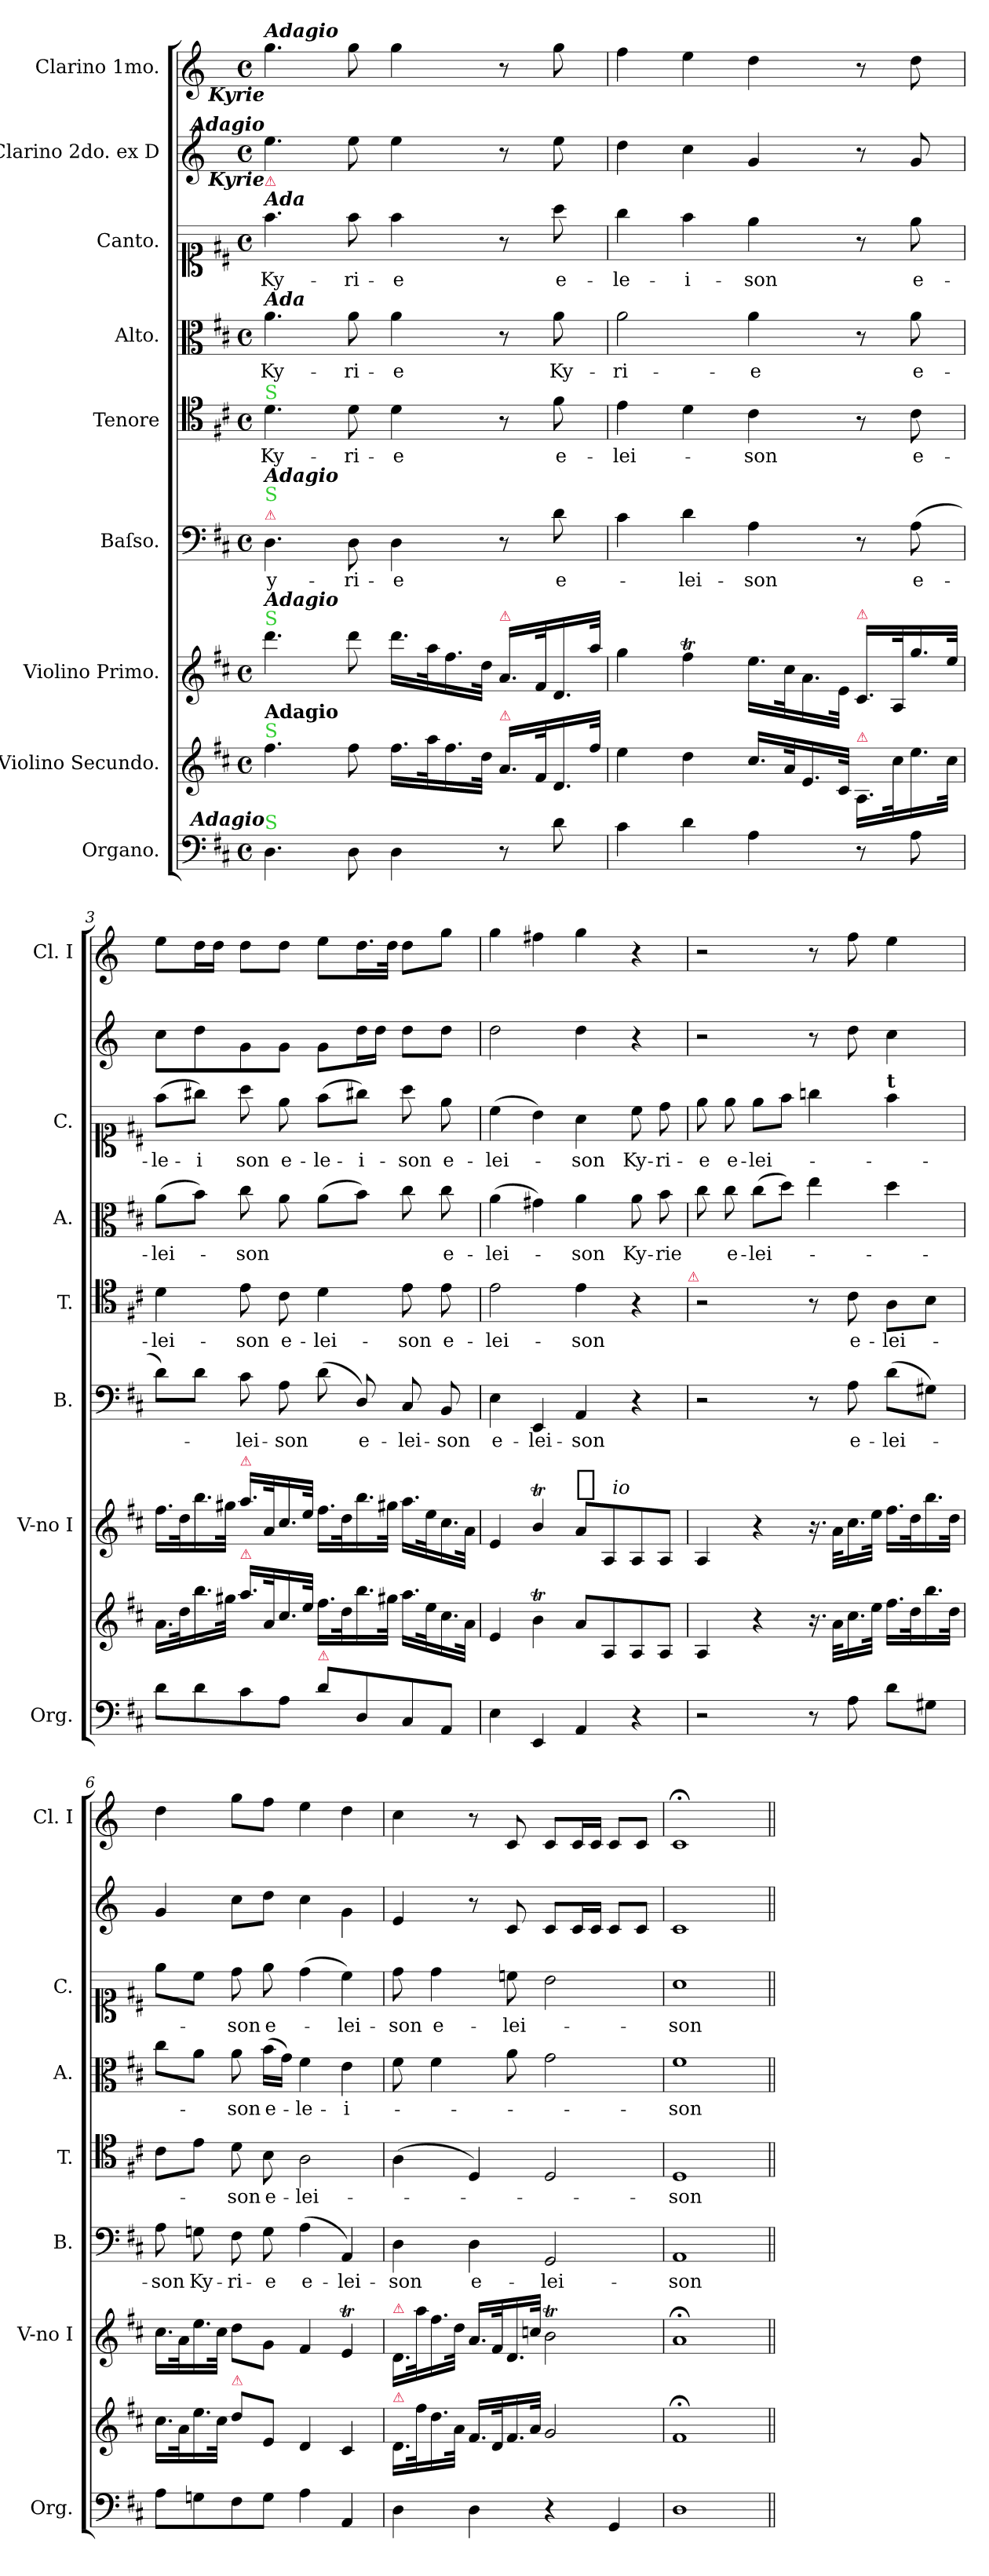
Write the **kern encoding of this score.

**kern	**kern	**kern	**dynam	**kern	**text	**kern	**text	**kern	**text	**kern	**text	**kern	**kern
*part9	*part8	*part7	*part7	*part6	*part6	*part5	*part5	*part4	*part4	*part3	*part3	*part2	*part1
*staff9	*staff8	*staff7	*staff7	*staff6	*staff6	*staff5	*staff5	*staff4	*staff4	*staff3	*staff3	*staff2	*staff1
*I"Organo.	*I"Violino Secundo.	*I"Violino Primo.	*	*I"Baſso.	*	*I"Tenore	*	*I"Alto.	*	*I"Canto.	*	*I"Clarino 2do. ex D	*I"Clarino 1mo.
*I'Org.	*	*I'V-no I	*	*I'B.	*	*I'T.	*	*I'A.	*	*I'C.	*	*	*I'Cl. I
*clefF4	*clefG2	*clefG2	*	*clefF4	*	*clefC4	*	*clefC3	*	*clefC1	*	*clefG2	*clefG2
*	*	*	*	*	*	*	*	*	*	*	*	*ITrd-1c-2	*ITrd-1c-2
*k[f#c#]	*k[f#c#]	*k[f#c#]	*	*k[f#c#]	*	*k[f#c#]	*	*k[f#c#]	*	*k[f#c#]	*	*k[f#c#]	*k[f#c#]
*M4/4	*M4/4	*M4/4	*	*M4/4	*	*M4/4	*	*M4/4	*	*M4/4	*	*M4/4	*M4/4
*met(c)	*met(c)	*met(c)	*	*met(c)	*	*met(c)	*	*met(c)	*	*met(c)	*	*met(c)	*met(c)
=1	=1	=1	=1	=1	=1	=1	=1	=1	=1	=1	=1	=1	=1
!	!	!	!	!	!	!	!	!	!	!	!	!	!LO:TX:a:Bi:t=Adagio
!	!	!	!	!	!	!	!	!	!	!	!	!	!LO:TX:b:Bi:rj:t=Kyrie
!	!	!	!	!	!	!	!	!	!	!	!	!LO:TX:a:Bi:rj:t=Adagio	!
!	!	!	!	!	!	!	!	!	!	!	!	!LO:TX:b:Bi:rj:t=Kyrie	!
!	!	!	!	!	!	!	!	!	!	!LO:TX:a:Bi:t=Ada	!	!	!
!	!	!	!	!	!	!	!	!	!	!LO:TX:a:color=crimson:t=⚠	!	!	!
!	!	!	!	!	!	!	!	!LO:TX:a:Bi:t=Ada	!	!	!	!	!
!	!	!	!	!	!	!LO:TX:a:color=limegreen:t=S	!	!	!	!	!	!	!
!	!	!	!	!LO:TX:a:color=crimson:t=⚠	!	!	!	!	!	!	!	!	!
!	!	!	!	!LO:TX:a:color=limegreen:t=S	!	!	!	!	!	!	!	!	!
!	!	!	!	!LO:TX:a:Bi:t=Adagio	!	!	!	!	!	!	!	!	!
!	!	!LO:TX:a:color=limegreen:t=S	!	!	!	!	!	!	!	!	!	!	!
!	!	!LO:TX:a:Bi:t=Adagio	!	!	!	!	!	!	!	!	!	!	!
!	!LO:TX:a:color=limegreen:t=S	!	!	!	!	!	!	!	!	!	!	!	!
!	!LO:TX:a:B:t=Adagio	!	!	!	!	!	!	!	!	!	!	!	!
!LO:TX:a:color=limegreen:t=S	!	!	!	!	!	!	!	!	!	!	!	!	!
!LO:TX:a:Bi:rj:t=Adagio	!	!	!	!	!	!	!	!	!	!	!	!	!
4.D\	4.ff#\	4.ddd\	.	4.D\	y-	4.d\	Ky-	4.a\	Ky-	4.ff#\	Ky-	4.ff#\	4.aa\
8D\	8ff#\	8ddd\	.	8D\	-ri-	8d\	-ri-	8a\	-ri-	8ff#\	-ri-	8ff#\	8aa\
4D\	16.ff#\LL	16.ddd\LL	.	4D\	-e	4d\	-e	4a\	-e	4ff#\	-e	4ff#\	4aa\
.	32aa\K	32aa\K	.	.	.	.	.	.	.	.	.	.	.
.	16.ff#\	16.ff#\	.	.	.	.	.	.	.	.	.	.	.
.	32dd\JJk	32dd\JJk	.	.	.	.	.	.	.	.	.	.	.
!	!	!LO:TX:a:color=crimson:t=⚠	!	!	!	!	!	!	!	!	!	!	!
!	!LO:TX:a:color=crimson:t=⚠	!	!	!	!	!	!	!	!	!	!	!	!
8r	16.a/LL	16.a/LL	.	8r	.	8r	.	8r	.	8r	.	8r	8r
.	32f#/K	32f#/K	.	.	.	.	.	.	.	.	.	.	.
8d\	16.d/	16.d/	.	8d\	e-	8f#\	e-	8a\	Ky-	8aa\	e-	8ff#\	8aa\
.	32ff#\JJk	32aa\JJk	.	.	.	.	.	.	.	.	.	.	.
=2	=2	=2	=2	=2	=2	=2	=2	=2	=2	=2	=2	=2	=2
4c#\	4ee\	4gg\	.	4c#\	.	4e\	-lei-	2a\	-ri-	4gg\	-le-	4ee\	4gg\
4d\	4dd\	4ff#t\	.	4d\	-lei-	4d\	.	.	.	4ff#\	-i-	4dd\	4ff#\
4A\	16.cc#/LL	16.ee\LL	.	4A\	-son	4c#\	-son	4a\	-e	4ee\	-son	4a/	4ee\
.	32a/K	32cc#\K	.	.	.	.	.	.	.	.	.	.	.
.	16.e/	16.a\	.	.	.	.	.	.	.	.	.	.	.
.	32c#/JJk	32e\JJk	.	.	.	.	.	.	.	.	.	.	.
!	!	!LO:TX:a:color=crimson:t=⚠	!	!	!	!	!	!	!	!	!	!	!
!	!LO:TX:a:color=crimson:t=⚠	!	!	!	!	!	!	!	!	!	!	!	!
8r	16.A/LL	16.c#/LL	.	8r	.	8r	.	8r	.	8r	.	8r	8r
.	32cc#\K	32A/K	.	.	.	.	.	.	.	.	.	.	.
8A\	16.ee\	16.gg\	.	(>8A\	e-	8c#\	e-	8a\	e-	8ee\	e-	8a/	8ee\
.	32cc#\JJk	32ee\JJk	.	.	.	.	.	.	.	.	.	.	.
=3	=3	=3	=3	=3	=3	=3	=3	=3	=3	=3	=3	=3	=3
8d\L	16.a\LL	16.ff#\LL	.	8d\L)	.	4d\	-lei-	(>8a\L	-lei-	(>8ff#\L	-le-	8dd\L	8ff#\L
.	32dd\K	32dd\K	.	.	.	.	.	.	.	.	.	.	.
8d\	16.bb\	16.bb\	.	8d\J	.	.	.	8b\J)	.	8gg#X\J)	-i	8ee\	16ee\L
.	.	.	.	.	.	.	.	.	.	.	.	.	16ee\JJ
.	32gg#X\JJk	32gg#X\JJk	.	.	.	.	.	.	.	.	.	.	.
!	!	!LO:TX:a:color=crimson:t=⚠	!	!	!	!	!	!	!	!	!	!	!
!	!LO:TX:a:color=crimson:t=⚠	!	!	!	!	!	!	!	!	!	!	!	!
8c#\	16.aa\LL	16.aa\LL	.	8c#\	-lei-	8e\	-son	8cc#\	-son	8aa\	son	8a\	8ee\L
.	32a/K	32a/K	.	.	.	.	.	.	.	.	.	.	.
8A\J	16.cc#/	16.cc#/	.	8A\	-son	8c#\	e-	8a\	.	8ee\	e-	8a\J	8ee\J
.	32ee/JJk	32ee/JJk	.	.	.	.	.	.	.	.	.	.	.
!LO:TX:a:color=crimson:t=⚠	!	!	!	!	!	!	!	!	!	!	!	!	!
8d\L	16.ff#\LL	16.ff#\LL	.	(>8d\	.	4d\	-lei-	(>8a\L	.	(>8ff#\L	-le-	8a\L	8ff#\L
.	32dd\K	32dd\K	.	.	.	.	.	.	.	.	.	.	.
8D/	16.bb\	16.bb\	.	8D/)	e-	.	.	8b\J)	.	8gg#X\J)	-i-	16ee\L	16.ee\L
.	.	.	.	.	.	.	.	.	.	.	.	16ee\JJ	.
.	32gg#X\JJk	32gg#X\JJk	.	.	.	.	.	.	.	.	.	.	32ee\JJk
8C#/	16.aa\LL	16.aa\LL	.	8C#/	-lei-	8e\	-son	8cc#\	.	8aa\	-son	8ee\L	8ee\L
.	32ee\K	32ee\K	.	.	.	.	.	.	.	.	.	.	.
8AA/J	16.cc#\	16.cc#\	.	8BB/	-son	8e\	e-	8cc#\	e-	8ee\	e-	8ee\J	8aa\J
.	32a\JJk	32a\JJk	.	.	.	.	.	.	.	.	.	.	.
=4	=4	=4	=4	=4	=4	=4	=4	=4	=4	=4	=4	=4	=4
4E\	4e/	4e/	.	4E\	e-	2e\	-lei-	(>4a\	-lei-	(>4cc#\	-lei-	2ee\	4aa\
4EE/	4bT\	4bT/	.	4EE/	-lei-	.	.	4g#X\)	.	4b\)	.	.	4gg#X\
!	!	!	!LO:DY:a:t=%s io	!	!	!	!	!	!	!	!	!	!
4AA/	8a/L	8a/L	p	4AA/	-son	4e\	-son	4a\	-son	4a\	-son	4ee\	4aa\
.	8A/	8A/	.	.	.	.	.	.	.	.	.	.	.
4r	8A/	8A/	.	4r	.	4r	.	8a\	Ky-	8cc#\	Ky-	4r	4r
.	8A/J	8A/J	.	.	.	.	.	8b\	-rie	8dd\	-ri-	.	.
!	!	!	!	!	!	!LO:TX:a:color=crimson:t=⚠	!	!	!	!	!	!	!
=5	=5	=5	=5	=5	=5	=5	=5	=5	=5	=5	=5	=5	=5
2r	4A/	4A/	.	2r	.	2r	.	8cc#\	.	8ee\	-e	2r	2r
.	.	.	.	.	.	.	.	8cc#\	e-	8ee\	e-	.	.
.	4r	4r	.	.	.	.	.	(>8cc#\L	-lei-	8ee\L	-lei-	.	.
.	.	.	.	.	.	.	.	8dd\J)	.	8ff#\J	.	.	.
8r	16.r	16.r	.	8r	.	8r	.	4ee\	.	4ggn\	.	8r	8r
.	32a\KLL	32a\KLL	.	.	.	.	.	.	.	.	.	.	.
8A\	16.cc#\	16.cc#\	.	8A\	e-	8c#\	e-	.	.	.	.	8ee\	8gg\
.	32ee\JJk	32ee\JJk	.	.	.	.	.	.	.	.	.	.	.
!	!	!	!	!	!	!	!	!	!	!LO:TX:a:B:t=t	!	!	!
8d\L	16.ff#\LL	16.ff#\LL	.	(>8d\L	-lei-	8A\L	-lei-	4dd\	.	4ff#\	.	4dd\	4ff#\
.	32dd\K	32dd\K	.	.	.	.	.	.	.	.	.	.	.
8G#X\J	16.bb\	16.bb\	.	8G#X\J)	.	8B\J	.	.	.	.	.	.	.
.	32dd\JJk	32dd\JJk	.	.	.	.	.	.	.	.	.	.	.
=6	=6	=6	=6	=6	=6	=6	=6	=6	=6	=6	=6	=6	=6
8A\L	16.cc#\LL	16.cc#\LL	.	8A\	-son	8c#\L	.	8cc#\L	.	8ee\L	.	4a/	4ee\
.	32a\K	32a\K	.	.	.	.	.	.	.	.	.	.	.
8Gn\	16.ee\	16.ee\	.	8Gn\	Ky-	8e\J	.	8a\J	.	8cc#\J	.	.	.
.	32cc#\JJk	32cc#\JJk	.	.	.	.	.	.	.	.	.	.	.
!	!LO:TX:a:color=crimson:t=⚠	!	!	!	!	!	!	!	!	!	!	!	!
8F#\	8dd\L	8dd\L	.	8F#\	-ri-	8d\	-son	8a\	-son	8dd\	-son	8dd\L	8aa\L
8G\J	8e/J	8g\J	.	8G\	-e	8B\	e-	(>16b\LL	e-	8ee\	e-	8ee\J	8gg\J
.	.	.	.	.	.	.	.	16g\JJ)	.	.	.	.	.
4A\	4d/	4f#/	.	(>4A\	e-	2A\	-lei-	4f#\	-le-	(>4dd\	.	4dd\	4ff#\
4AA/	4c#/	4eT/	.	4AA/)	-lei-	.	.	4e\	-i-	4cc#\)	-lei-	4a\	4ee\
=7	=7	=7	=7	=7	=7	=7	=7	=7	=7	=7	=7	=7	=7
!	!	!LO:TX:a:color=crimson:t=⚠	!	!	!	!	!	!	!	!	!	!	!
!	!LO:TX:a:color=crimson:t=⚠	!	!	!	!	!	!	!	!	!	!	!	!
4D\	16.d/LL	16.d/LL	.	4D\	-son	(<4A\	.	8f#\	.	8dd\	-son	4f#/	4dd\
.	32ff#\K	32aa\K	.	.	.	.	.	.	.	.	.	.	.
.	16.dd\	16.ff#\	.	.	.	.	.	4f#\	.	4dd\	e-	.	.
.	32a\JJk	32dd\JJk	.	.	.	.	.	.	.	.	.	.	.
4D\	16.f#/LL	16.a/LL	.	4D\	e-	4D/)	.	.	.	.	.	8r	8r
.	32d/K	32f#/K	.	.	.	.	.	.	.	.	.	.	.
.	16.f#/	16.d/	.	.	.	.	.	8a\	.	8ccn\	-lei-	8d/	8d/
.	32a/JJk	32ccn/JJk	.	.	.	.	.	.	.	.	.	.	.
4r	2g/	2bt\	.	2GG/	-lei-	2D/	.	2g\	.	2b\	.	8d/L	8d/L
.	.	.	.	.	.	.	.	.	.	.	.	16d/L	16d/L
.	.	.	.	.	.	.	.	.	.	.	.	16d/JJ	16d/JJ
4GG/	.	.	.	.	.	.	.	.	.	.	.	8d/L	8d/L
.	.	.	.	.	.	.	.	.	.	.	.	8d/J	8d/J
=8	=8	=8	=8	=8	=8	=8	=8	=8	=8	=8	=8	=8	=8
1D	1f#;<	1a;<	.	1AA	-son	1D	-son	1f#	-son	1a	-son	1d	1d;<
=||	=||	=||	=||	=||	=||	=||	=||	=||	=||	=||	=||	=||	=||
*-	*-	*-	*-	*-	*-	*-	*-	*-	*-	*-	*-	*-	*-
